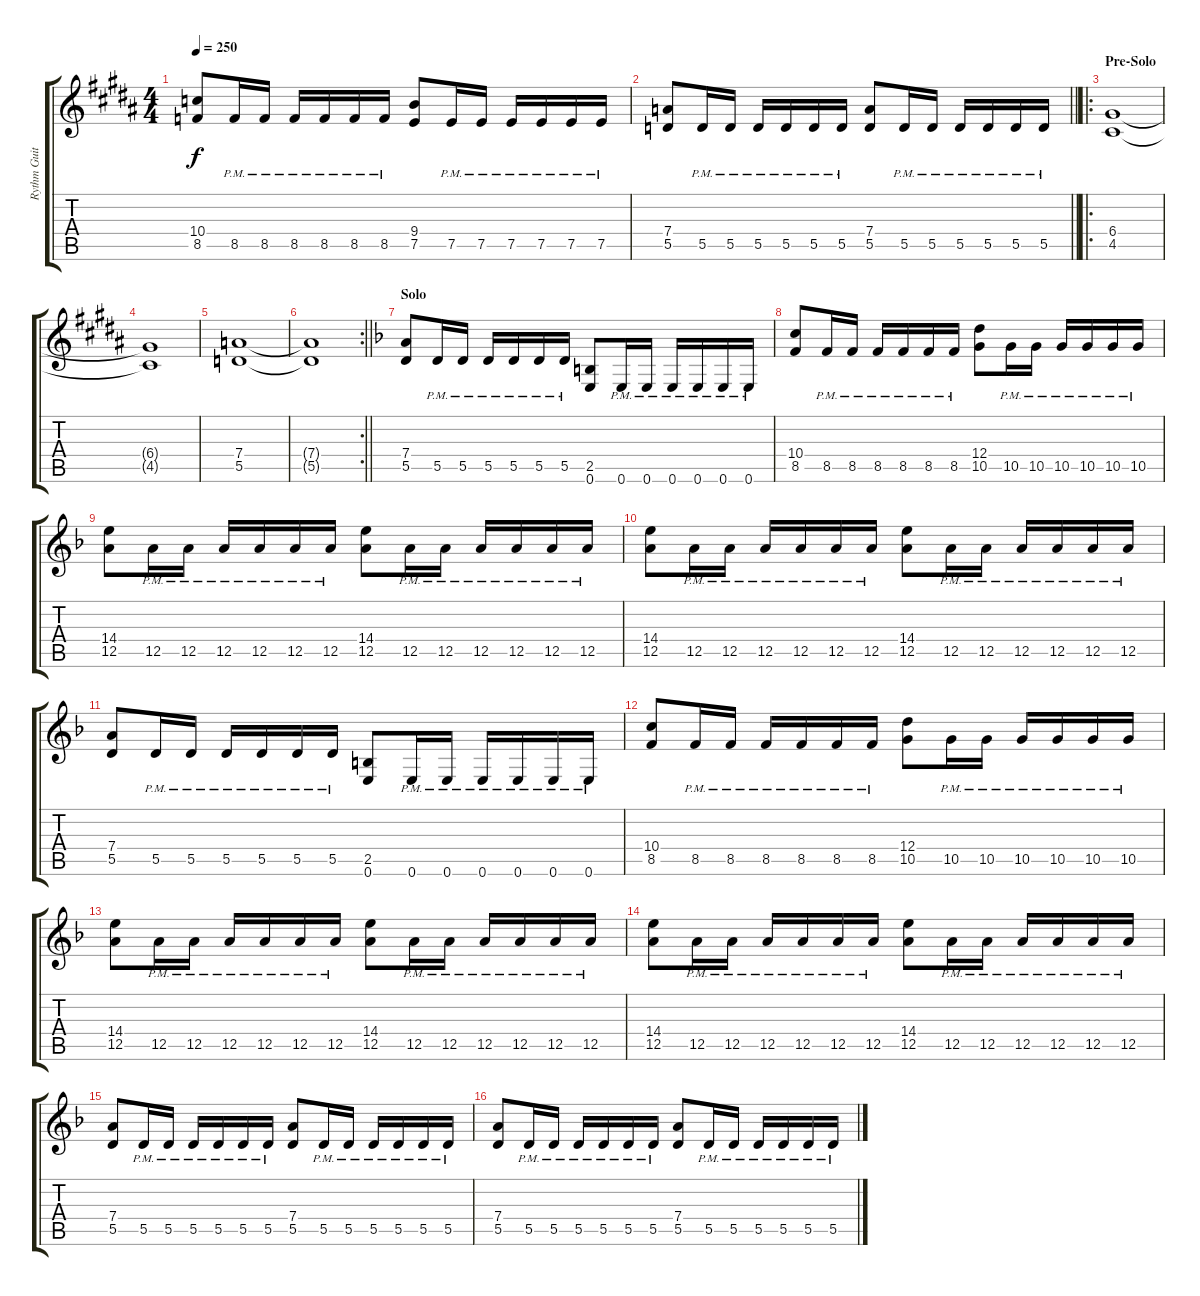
\track ("Rythm Guitar" "Rythm Guit") {instrument distortionguitar}
\staff {score tabs}
\tuning (E4 B3 G3 D3 A2 E2) {hide}
\ts (4 4)
\tempo 250
\clef g2
\ks b
(10.4 8.5).8{dy f} 8.5{pm}.16 8.5{pm}.16 8.5{pm}.16 8.5{pm}.16 8.5{pm}.16 8.5{pm}.16 (9.4 7.5).8 7.5{pm}.16 7.5{pm}.16 7.5{pm}.16 7.5{pm}.16 7.5{pm}.16 7.5{pm}.16 |
\barLineRight lightlight
\ks g#minor
(7.4 5.5).8 5.5{pm}.16 5.5{pm}.16 5.5{pm}.16 5.5{pm}.16 5.5{pm}.16 5.5{pm}.16 (7.4 5.5).8 5.5{pm}.16 5.5{pm}.16 5.5{pm}.16 5.5{pm}.16 5.5{pm}.16 5.5{pm}.16 |
\ro
\section ("" "Pre-Solo")
\ks b
(6.4 4.5).1 |
\ks g#minor
(6.4{t} 4.5{t}).1 |
\ks b
(7.4 5.5).1 |
\rc 2
\barLineRight lightlight
\ks g#minor
(7.4{t} 5.5{t}).1 |
\section ("" "Solo")
\ks f
(7.4 5.5).8 5.5{pm}.16 5.5{pm}.16 5.5{pm}.16 5.5{pm}.16 5.5{pm}.16 5.5{pm}.16 (2.5 0.6).8 0.6{pm}.16 0.6{pm}.16 0.6{pm}.16 0.6{pm}.16 0.6{pm}.16 0.6{pm}.16 |
(10.4 8.5).8 8.5{pm}.16 8.5{pm}.16 8.5{pm}.16 8.5{pm}.16 8.5{pm}.16 8.5{pm}.16 (12.4 10.5).8 10.5{pm}.16 10.5{pm}.16 10.5{pm}.16 10.5{pm}.16 10.5{pm}.16 10.5{pm}.16 |
(14.4 12.5).8 12.5{pm}.16 12.5{pm}.16 12.5{pm}.16 12.5{pm}.16 12.5{pm}.16 12.5{pm}.16 (14.4 12.5).8 12.5{pm}.16 12.5{pm}.16 12.5{pm}.16 12.5{pm}.16 12.5{pm}.16 12.5{pm}.16 |
(14.4 12.5).8 12.5{pm}.16 12.5{pm}.16 12.5{pm}.16 12.5{pm}.16 12.5{pm}.16 12.5{pm}.16 (14.4 12.5).8 12.5{pm}.16 12.5{pm}.16 12.5{pm}.16 12.5{pm}.16 12.5{pm}.16 12.5{pm}.16 |
(7.4 5.5).8 5.5{pm}.16 5.5{pm}.16 5.5{pm}.16 5.5{pm}.16 5.5{pm}.16 5.5{pm}.16 (2.5 0.6).8 0.6{pm}.16 0.6{pm}.16 0.6{pm}.16 0.6{pm}.16 0.6{pm}.16 0.6{pm}.16 |
(10.4 8.5).8 8.5{pm}.16 8.5{pm}.16 8.5{pm}.16 8.5{pm}.16 8.5{pm}.16 8.5{pm}.16 (12.4 10.5).8 10.5{pm}.16 10.5{pm}.16 10.5{pm}.16 10.5{pm}.16 10.5{pm}.16 10.5{pm}.16 |
(14.4 12.5).8 12.5{pm}.16 12.5{pm}.16 12.5{pm}.16 12.5{pm}.16 12.5{pm}.16 12.5{pm}.16 (14.4 12.5).8 12.5{pm}.16 12.5{pm}.16 12.5{pm}.16 12.5{pm}.16 12.5{pm}.16 12.5{pm}.16 |
(14.4 12.5).8 12.5{pm}.16 12.5{pm}.16 12.5{pm}.16 12.5{pm}.16 12.5{pm}.16 12.5{pm}.16 (14.4 12.5).8 12.5{pm}.16 12.5{pm}.16 12.5{pm}.16 12.5{pm}.16 12.5{pm}.16 12.5{pm}.16 |
(7.4 5.5).8 5.5{pm}.16 5.5{pm}.16 5.5{pm}.16 5.5{pm}.16 5.5{pm}.16 5.5{pm}.16 (7.4 5.5).8 5.5{pm}.16 5.5{pm}.16 5.5{pm}.16 5.5{pm}.16 5.5{pm}.16 5.5{pm}.16 |
(7.4 5.5).8 5.5{pm}.16 5.5{pm}.16 5.5{pm}.16 5.5{pm}.16 5.5{pm}.16 5.5{pm}.16 (7.4 5.5).8 5.5{pm}.16 5.5{pm}.16 5.5{pm}.16 5.5{pm}.16 5.5{pm}.16 5.5{pm}.16
